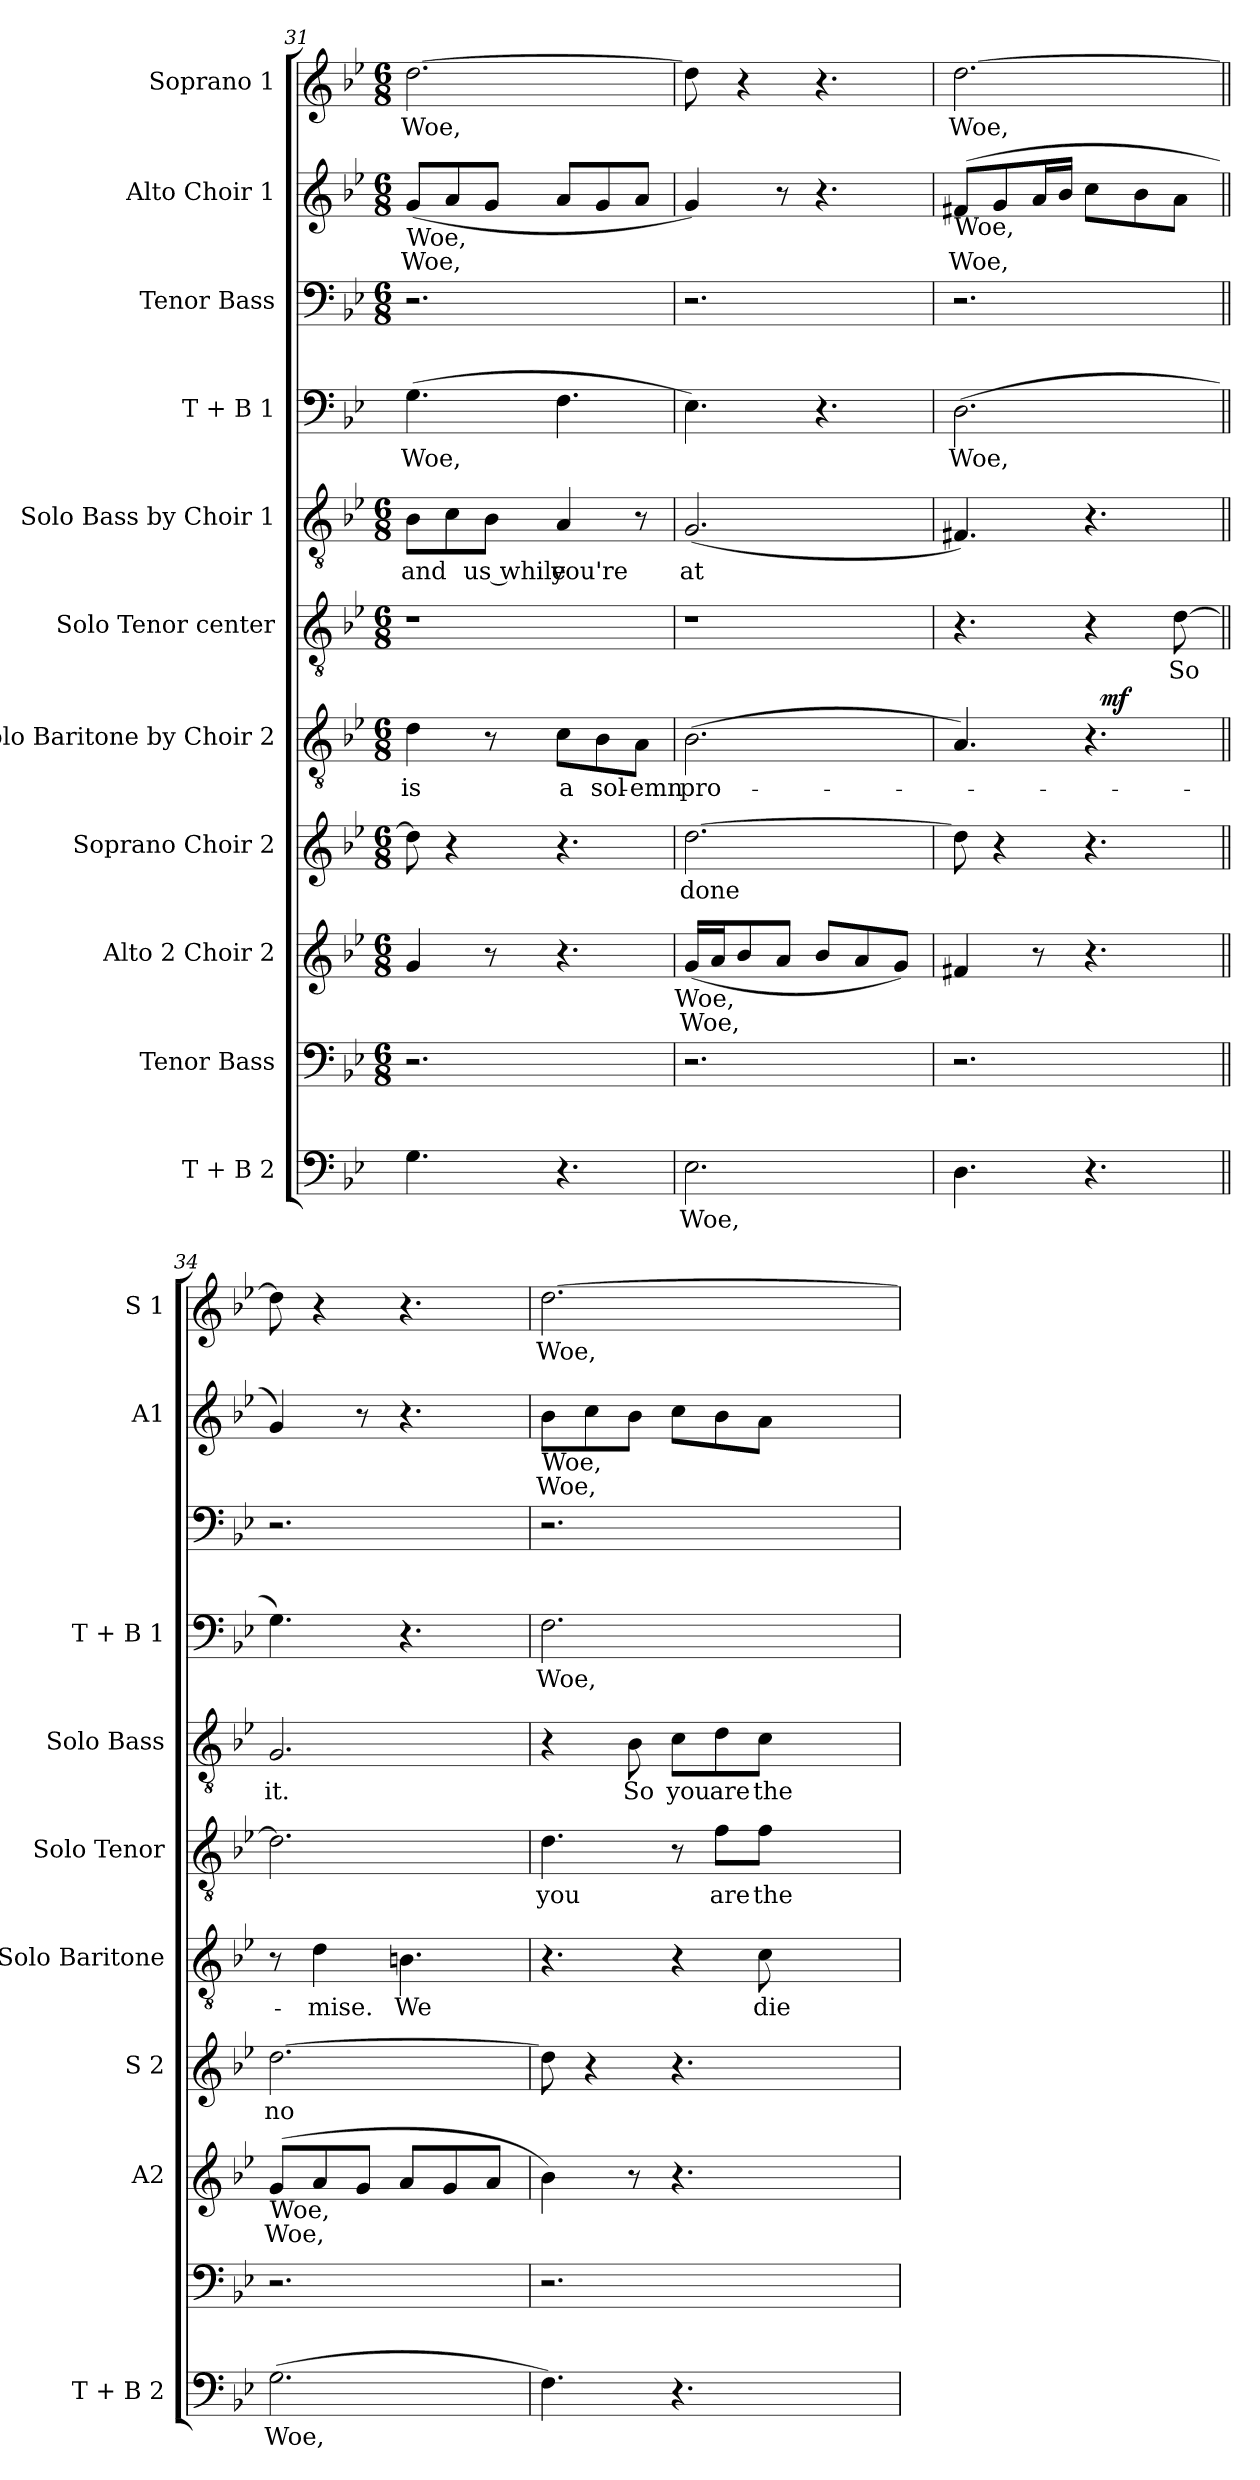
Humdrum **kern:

**kern	**text	**kern	**kern	**text	**kern	**text	**kern	**text	**dynam	**kern	**text	**dynam	**kern	**text	**kern	**text	**kern	**kern	**text	**kern	**text
*part11	*part11	*part10	*part9	*part9	*part8	*part8	*part7	*part7	*part7	*part6	*part6	*part6	*part5	*part5	*part4	*part4	*part3	*part2	*part2	*part1	*part1
*staff11	*staff11	*staff10	*staff9	*staff9	*staff8	*staff8	*staff7	*staff7	*staff7	*staff6	*staff6	*staff6	*staff5	*staff5	*staff4	*staff4	*staff3	*staff2	*staff2	*staff1	*staff1
*I"T + B 2	*	*I"Tenor Bass	*I"Alto 2 Choir 2	*	*I"Soprano Choir 2	*	*I"Solo Baritone by Choir 2	*	*	*I"Solo Tenor center	*	*	*I"Solo Bass by Choir 1	*	*I"T + B 1	*	*I"Tenor Bass	*I"Alto Choir 1	*	*I"Soprano 1	*
*I'T + B 2	*	*	*I'A2	*	*I'S 2	*	*I'Solo Baritone	*	*	*I'Solo Tenor	*	*	*I'Solo Bass	*	*I'T + B 1	*	*	*I'A1	*	*I'S 1	*
*clefF4	*	*clefF4	*clefG2	*	*clefG2	*	*clefGv2	*	*	*clefGv2	*	*	*clefGv2	*	*clefF4	*	*clefF4	*clefG2	*	*clefG2	*
*k[b-e-]	*	*k[b-e-]	*k[b-e-]	*	*k[b-e-]	*	*k[b-e-]	*	*	*k[b-e-]	*	*	*k[b-e-]	*	*k[b-e-]	*	*k[b-e-]	*k[b-e-]	*	*k[b-e-]	*
*B-:	*	*B-:	*B-:	*	*B-:	*	*B-:	*	*	*B-:	*	*	*B-:	*	*B-:	*	*B-:	*B-:	*	*B-:	*
*	*	*M6/8	*M6/8	*	*M6/8	*	*M6/8	*	*	*M6/8	*	*	*M6/8	*	*	*	*M6/8	*M6/8	*	*M6/8	*
=31	=31	=31	=31	=31	=31	=31	=31	=31	=31	=31	=31	=31	=31	=31	=31	=31	=31	=31	=31	=31	=31
!	!	!	!	!	!	!	!	!	!	!	!	!	!	!	!	!	!	!LO:TX:b:t=Woe,	!	!	!
!	!	!	!	!	!	!	!	!LO:LY:b	!	!LO:N:vis=1	!	!	!	!LO:LY:b:rj	!	!LO:LY:b	!	!	!LO:LY:a	!	!LO:LY:b
4.G\	.	2.r	4g/	.	8dd\]	.	4d\	is	.	2.r	.	.	8B-\L	and	(>4.G\	Woe,	2.r	(<8g/L	Woe,	[>2.dd\	Woe,
.	.	.	.	.	4r	.	.	.	.	.	.	.	8c\	.	.	.	.	8a/	.	.	.
!	!	!	!	!	!	!	!	!	!	!	!	!	!	!LO:LY:b	!	!	!	!	!	!	!
.	.	.	8r	.	.	.	8r	.	.	.	.	.	8B-\J	us while	.	.	.	8g/J	.	.	.
!	!	!	!	!	!	!	!	!LO:LY:b	!	!	!	!	!	!LO:LY:b	!	!	!	!	!	!	!
4.r	.	.	4.r	.	4.r	.	8c\L	a	.	.	.	.	4A/	you're	4.F\	.	.	8a/L	.	.	.
!	!	!	!	!	!	!	!	!LO:LY:b	!	!	!	!	!	!	!	!	!	!	!	!	!
.	.	.	.	.	.	.	8B-\	sol-	.	.	.	.	.	.	.	.	.	8g/	.	.	.
!	!	!	!	!	!	!	!	!LO:LY:b:rj	!	!	!	!	!	!	!	!	!	!	!	!	!
.	.	.	.	.	.	.	8A\J	-emn	.	.	.	.	8r	.	.	.	.	8a/J	.	.	.
!	!	!	!LO:TX:b:t=Woe,	!	!	!	!	!	!	!	!	!	!	!	!	!	!	!	!	!	!
=32	=32	=32	=32	=32	=32	=32	=32	=32	=32	=32	=32	=32	=32	=32	=32	=32	=32	=32	=32	=32	=32
!	!LO:LY:b	!	!	!LO:LY:a	!	!LO:LY:b	!	!LO:LY:b	!	!LO:N:vis=1	!	!	!	!LO:LY:b	!	!	!	!	!	!	!
2.E-\	Woe,	2.r	(<16g/LL	Woe,	[>2.dd\	done	(>2.B-\	pro-	.	2.r	.	.	(<2.G/	at	4.E-\)	.	2.r	4g/)	.	8dd\]	.
.	.	.	16a/J	.	.	.	.	.	.	.	.	.	.	.	.	.	.	.	.	.	.
.	.	.	8b-/	.	.	.	.	.	.	.	.	.	.	.	.	.	.	.	.	4r	.
.	.	.	8a/J	.	.	.	.	.	.	.	.	.	.	.	.	.	.	8r	.	.	.
.	.	.	8b-/L	.	.	.	.	.	.	.	.	.	.	.	4.r	.	.	4.r	.	4.r	.
.	.	.	8a/	.	.	.	.	.	.	.	.	.	.	.	.	.	.	.	.	.	.
.	.	.	8g/J)	.	.	.	.	.	.	.	.	.	.	.	.	.	.	.	.	.	.
!!LO:PB:g=z
=33	=33	=33	=33	=33	=33	=33	=33	=33	=33	=33	=33	=33	=33	=33	=33	=33	=33	=33	=33	=33	=33
!	!	!	!	!	!	!	!	!	!	!	!	!	!	!	!	!	!	!LO:TX:b:t=Woe,	!	!	!
!	!	!	!	!	!	!	!	!	!	!	!	!	!	!	!	!LO:LY:b	!	!	!LO:LY:a	!	!LO:LY:b
*	*	*	*	*	*	*	*^	*	*	*	*	*	*	*	*	*	*	*	*	*	*
4.D\	.	2.r	4f#X/	.	8dd\]	.	4.A/)	4ryy	.	.	4.r	.	.	4.F#X/)	.	(>2.D\	Woe,	2.r	(>8f#X/L	Woe,	[>2.dd\	Woe,
.	.	.	.	.	4r	.	.	.	.	.	.	.	.	.	.	.	.	.	8g/	.	.	.
.	.	.	8r	.	.	.	.	8ryy	.	.	.	.	.	.	.	.	.	.	16a/L	.	.	.
.	.	.	.	.	.	.	.	.	.	.	.	.	.	.	.	.	.	.	16b-/JJ	.	.	.
!	!	!	!	!	!	!	!	!	!	!	!	!	!LO:DY:b	!	!	!	!	!	!	!	!	!
!	!	!	!	!	!	!	!	!	!	!	!	!	!LO:DY:n=1:a	!	!	!	!	!	!	!	!	!
4.r	.	.	4.r	.	4.r	.	4.r	32ryy	.	.	4r	.	f mf	4.r	.	.	.	.	8cc\L	.	.	.
!	!	!	!	!	!	!	!	!	!	!LO:DY:b	!	!	!	!	!	!	!	!	!	!	!	!
.	.	.	.	.	.	.	.	4ryy	.	mf	.	.	.	.	.	.	.	.	.	.	.	.
.	.	.	.	.	.	.	.	.	.	.	.	.	.	.	.	.	.	.	8b-\	.	.	.
!	!	!	!	!	!	!	!	!	!	!	!	!LO:LY:b	!	!	!	!	!	!	!	!	!	!
.	.	.	.	.	.	.	.	.	.	.	[>8d\	So	.	.	.	.	.	.	8a\J	.	.	.
.	.	.	.	.	.	.	.	16.ryy	.	.	.	.	.	.	.	.	.	.	.	.	.	.
=34||	=34||	=34||	=34||	=34||	=34||	=34||	=34||	=34||	=34||	=34||	=34||	=34||	=34||	=34||	=34||	=34||	=34||	=34||	=34||	=34||	=34||	=34||
!	!	!	!LO:TX:b:t=Woe,	!	!	!	!	!	!	!	!	!	!	!	!	!	!	!	!	!	!	!
!	!LO:LY:b	!	!	!LO:LY:a	!	!LO:LY:b	!	!	!	!	!	!	!	!	!LO:LY:b	!	!	!	!	!	!	!
*	*	*	*	*	*	*	*v	*v	*	*	*	*	*	*	*	*	*	*	*	*	*	*
(>2.G\	Woe,	2.r	(>8g/L	Woe,	[>2.dd\	no	8r	.	.	2.d\]	.	.	2.G/	it.	4.G\)	.	2.r	4g/)	.	8dd\]	.
!	!	!	!	!	!	!	!	!LO:LY:b	!	!	!	!	!	!	!	!	!	!	!	!	!
.	.	.	8a/	.	.	.	4d\	-mise.	.	.	.	.	.	.	.	.	.	.	.	4r	.
.	.	.	8g/J	.	.	.	.	.	.	.	.	.	.	.	.	.	.	8r	.	.	.
!	!	!	!	!	!	!	!	!LO:LY:b	!	!	!	!	!	!	!	!	!	!	!	!	!
.	.	.	8a/L	.	.	.	4.Bn\	We	.	.	.	.	.	.	4.r	.	.	4.r	.	4.r	.
.	.	.	8g/	.	.	.	.	.	.	.	.	.	.	.	.	.	.	.	.	.	.
.	.	.	8a/J	.	.	.	.	.	.	.	.	.	.	.	.	.	.	.	.	.	.
=35	=35	=35	=35	=35	=35	=35	=35	=35	=35	=35	=35	=35	=35	=35	=35	=35	=35	=35	=35	=35	=35
!	!	!	!	!	!	!	!	!	!	!	!	!	!	!	!	!	!	!LO:TX:b:t=Woe,	!	!	!
!	!	!	!	!	!	!	!	!	!	!	!LO:LY:b	!	!	!	!	!LO:LY:b	!	!	!LO:LY:a	!	!LO:LY:b
4.F\)	.	2.r	4b-\)	.	8dd\]	.	4.r	.	.	4.d\	you	.	4r	.	2.F\	Woe,	2.r	8b-\L	Woe,	[>2.dd\	Woe,
.	.	.	.	.	4r	.	.	.	.	.	.	.	.	.	.	.	.	8cc\	.	.	.
!	!	!	!	!	!	!	!	!	!	!	!	!	!	!LO:LY:b	!	!	!	!	!	!	!
.	.	.	8r	.	.	.	.	.	.	.	.	.	8B-\	So	.	.	.	8b-\J	.	.	.
!	!	!	!	!	!	!	!	!	!	!	!	!	!	!LO:LY:b	!	!	!	!	!	!	!
4.r	.	.	4.r	.	4.r	.	4r	.	.	8r	.	.	8c\L	you	.	.	.	8cc\L	.	.	.
!	!	!	!	!	!	!	!	!	!	!	!LO:LY:b	!	!	!LO:LY:b	!	!	!	!	!	!	!
.	.	.	.	.	.	.	.	.	.	8f\L	are	.	8d\	are	.	.	.	8b-\	.	.	.
!	!	!	!	!	!	!	!	!LO:LY:b	!	!	!LO:LY:b	!	!	!LO:LY:b	!	!	!	!	!	!	!
.	.	.	.	.	.	.	8c\	die	.	8f\J	the	.	8c\J	the	.	.	.	8a\J	.	.	.
=	=	=	=	=	=	=	=	=	=	=	=	=	=	=	=	=	=	=	=	=	=
*-	*-	*-	*-	*-	*-	*-	*-	*-	*-	*-	*-	*-	*-	*-	*-	*-	*-	*-	*-	*-	*-
